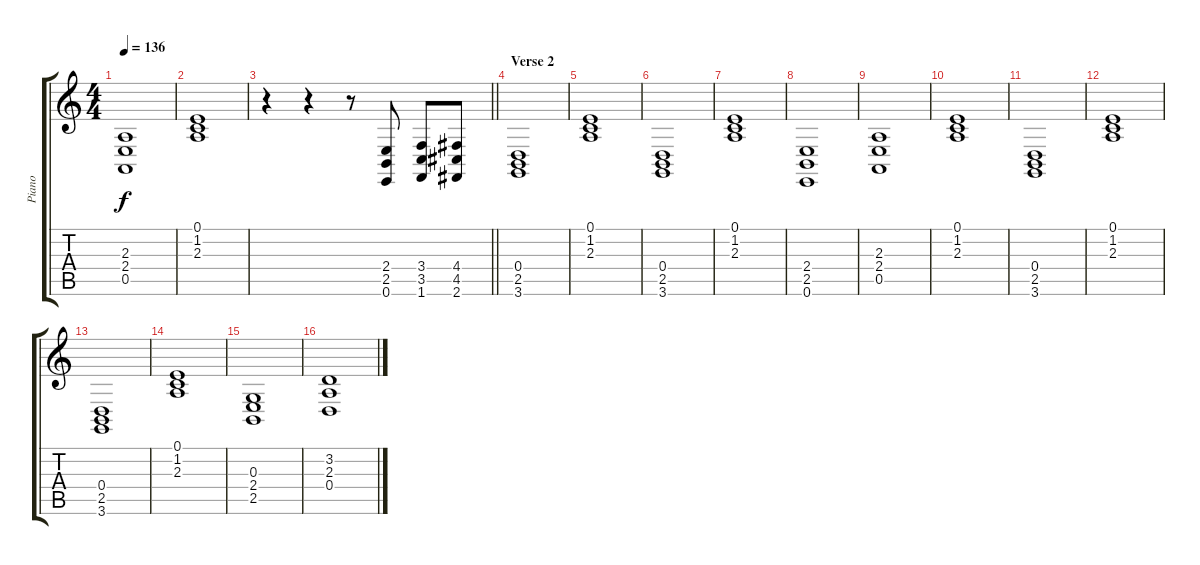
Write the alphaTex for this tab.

\track ("Piano" "Piano") {instrument brightacousticpiano}
\staff {score tabs}
\tuning (E4 B3 G3 D3 A2 E2) {hide}
\ts (4 4)
\tempo 136
\clef g2
\ks c
(2.3 2.4 0.5).1{dy f} |
(0.1 1.2 2.3).1 |
\barLineRight lightlight
r.4 r.4 r.8 (2.4 2.5 0.6).8 (3.4 3.5 1.6).8 (4.4 4.5 2.6).8 |
\section ("" "Verse 2")
(0.4 2.5 3.6).1 |
(0.1 1.2 2.3).1 |
(0.4 2.5 3.6).1 |
(0.1 1.2 2.3).1 |
(2.4 2.5 0.6).1 |
(2.3 2.4 0.5).1 |
(0.1 1.2 2.3).1 |
(0.4 2.5 3.6).1 |
(0.1 1.2 2.3).1 |
(0.4 2.5 3.6).1 |
(0.1 1.2 2.3).1 |
(0.3 2.4 2.5).1 |
(3.2 2.3 0.4).1
